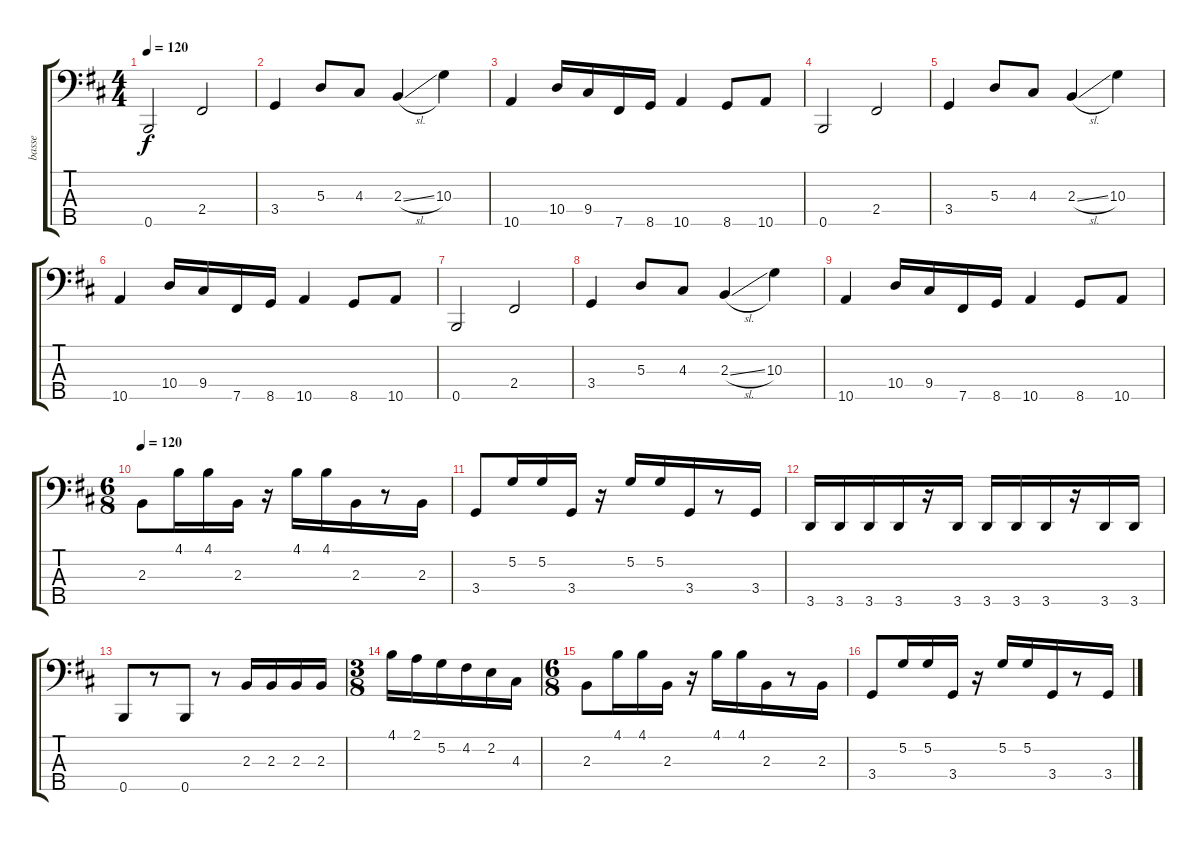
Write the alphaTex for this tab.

\track ("basse" "basse") {instrument electricbasspick}
\staff {score tabs}
\tuning (G2 D2 A1 E1 B0) {hide}
\ts (4 4)
\tempo 120
\clef f4
\ks bminor
0.5.2{dy f} 2.4.2 |
3.4.4 5.3.8 4.3.8 2.3{sl}.4 10.3.4 |
10.5.4 10.4.16 9.4.16 7.5.16 8.5.16 10.5.4 8.5.8 10.5.8 |
0.5.2 2.4.2 |
3.4.4 5.3.8 4.3.8 2.3{sl}.4 10.3.4 |
10.5.4 10.4.16 9.4.16 7.5.16 8.5.16 10.5.4 8.5.8 10.5.8 |
0.5.2 2.4.2 |
3.4.4 5.3.8 4.3.8 2.3{sl}.4 10.3.4 |
10.5.4 10.4.16 9.4.16 7.5.16 8.5.16 10.5.4 8.5.8 10.5.8 |
\ts (6 8)
\tempo 120
2.3.8{instrument slapbass1} 4.1.16 4.1.16 2.3.16 r.16 4.1.16 4.1.16 2.3.16 r.8 2.3.16 |
3.4.8 5.2.16 5.2.16 3.4.16 r.16 5.2.16 5.2.16 3.4.16 r.8 3.4.16 |
3.5.16{instrument electricbasspick} 3.5.16 3.5.16 3.5.16 r.16 3.5.16 3.5.16 3.5.16 3.5.16 r.16 3.5.16 3.5.16 |
0.5.8 r.8 0.5.8 r.8 2.3.16 2.3.16 2.3.16 2.3.16 |
\ts (3 8)
4.1.16 2.1.16 5.2.16 4.2.16 2.2.16 4.3.16 |
\ts (6 8)
2.3.8{instrument slapbass1} 4.1.16 4.1.16 2.3.16 r.16 4.1.16 4.1.16 2.3.16 r.8 2.3.16 |
3.4.8 5.2.16 5.2.16 3.4.16 r.16 5.2.16 5.2.16 3.4.16 r.8 3.4.16
